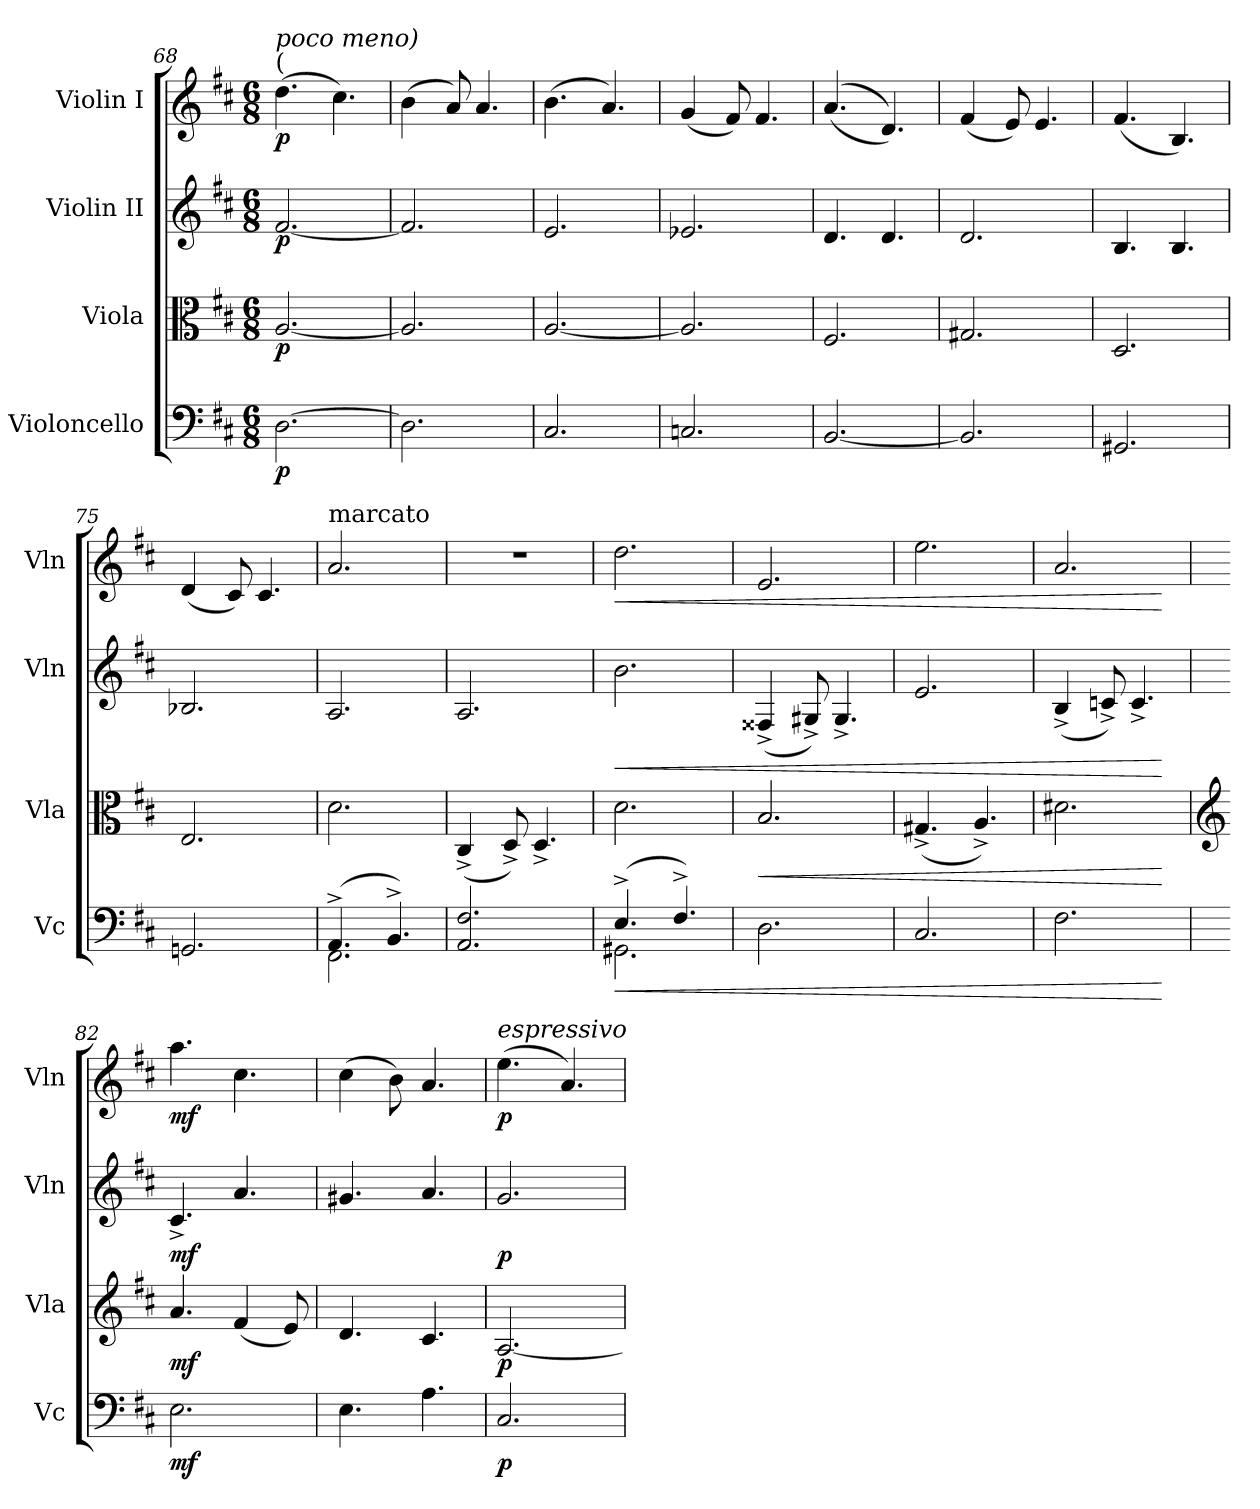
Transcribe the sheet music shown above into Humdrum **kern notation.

**kern	**dynam	**kern	**dynam	**kern	**dynam	**kern	**dynam
*part4	*part4	*part3	*part3	*part2	*part2	*part1	*part1
*staff4	*staff4	*staff3	*staff3	*staff2	*staff2	*staff1	*staff1
*I"Violoncello	*	*I"Viola	*	*I"Violin II	*	*I"Violin I	*
*I'Vc	*	*I'Vla	*	*I'Vln	*	*I'Vln	*
*clefF4	*	*clefC3	*	*clefG2	*	*clefG2	*
*k[f#c#]	*	*k[f#c#]	*	*k[f#c#]	*	*k[f#c#]	*
*M6/8	*	*M6/8	*	*M6/8	*	*M6/8	*
*MM166	*	*MM166	*	*MM166	*	*MM166	*
=68	=68	=68	=68	=68	=68	=68	=68
!	!	!	!	!	!	!LO:TX:a:t=(	!
!	!	!	!	!	!	!LO:TX:a:i:t=poco meno)	!
!	!LO:DY:b	!	!LO:DY:b	!	!LO:DY:b	!	!LO:DY:b
[2.D\	p	[2.A/	p	[2.f#/	p	(4.dd\	p
.	.	.	.	.	.	4.cc#\)	.
=69	=69	=69	=69	=69	=69	=69	=69
2.D\]	.	2.A/]	.	2.f#/]	.	(4b\	.
.	.	.	.	.	.	8a/)	.
.	.	.	.	.	.	4.a/	.
=70	=70	=70	=70	=70	=70	=70	=70
2.C#/	.	[2.A/	.	2.e/	.	(4.b\	.
.	.	.	.	.	.	4.a/)	.
=71	=71	=71	=71	=71	=71	=71	=71
2.Cn/	.	2.A/]	.	2.e-X/	.	(4g/	.
.	.	.	.	.	.	8f#/)	.
.	.	.	.	.	.	4.f#/	.
!!LO:LB:g=z
=72	=72	=72	=72	=72	=72	=72	=72
[2.BB/	.	2.F#/	.	4.d/	.	((4.a/	.
.	.	.	.	4.d/	.	4.d/))	.
=73	=73	=73	=73	=73	=73	=73	=73
2.BB/]	.	2.G#X/	.	2.d/	.	(4f#/	.
.	.	.	.	.	.	8e/)	.
.	.	.	.	.	.	4.e/	.
=74	=74	=74	=74	=74	=74	=74	=74
2.GG#X/	.	2.D/	.	4.B/	.	(4.f#/	.
.	.	.	.	4.B/	.	4.B/)	.
=75	=75	=75	=75	=75	=75	=75	=75
2.GGn/	.	2.E/	.	2.B-X/	.	(4d/	.
.	.	.	.	.	.	8c#/)	.
.	.	.	.	.	.	4.c#/	.
=76	=76	=76	=76	=76	=76	=76	=76
*^	*	*	*	*	*	*	*
!	!	!	!	!	!	!	!LO:TX:a:t=marcato	!
(4.AA^/	2.FF#\	.	2.d\	.	2.A/	.	2.a/	.
4.BB^/)	.	.	.	.	.	.	.	.
*v	*v	*	*	*	*	*	*	*
=77	=77	=77	=77	=77	=77	=77	=77
2.AA/ 2.F#/	.	(4C#^/	.	2.A/	.	2.r	.
.	.	8D^/)	.	.	.	.	.
.	.	4.D^/	.	.	.	.	.
=78	=78	=78	=78	=78	=78	=78	=78
!	!LO:HP:b	!	!	!	!LO:HP:b	!	!LO:HP:b
*^	*	*	*	*	*	*	*
(4.E^/	2.GG#X\	<	2.d\	.	2.b\	<	2.dd\	<
4.F#^/)	.	.	.	.	.	.	.	.
*v	*v	*	*	*	*	*	*	*
=79	=79	=79	=79	=79	=79	=79	=79
!	!	!	!LO:HP:b	!	!	!	!
2.D\	.	2.B/	<	(4F##X^/	.	2.e/	.
.	.	.	.	8G#X^/)	.	.	.
.	.	.	.	4.G#^/	.	.	.
=80	=80	=80	=80	=80	=80	=80	=80
2.C#/	.	(4.G#X^/	.	2.e/	.	2.ee\	.
.	.	4.A^/)	.	.	.	.	.
!!LO:PB:g=z
=81	=81	=81	=81	=81	=81	=81	=81
2.F#\	.	2.d#X\	.	(4B^/	.	2.a/	.
.	.	.	.	8cn^/)	.	.	.
.	.	.	.	4.c^/	.	.	.
.	[	.	[	.	[	.	[
=82	=82	=82	=82	=82	=82	=82	=82
*	*	*clefG2	*	*	*	*	*
!	!LO:DY:b	!	!LO:DY:b	!	!LO:DY:b	!	!LO:DY:b
2.E\	mf	4.a/	mf	4.c#^/	mf	4.aa\	mf
.	.	(4f#/	.	4.a/	.	4.cc#\	.
.	.	8e/)	.	.	.	.	.
=83	=83	=83	=83	=83	=83	=83	=83
4.E\	.	4.d/	.	4.g#X/	.	(4cc#\	.
.	.	.	.	.	.	8b\)	.
4.A\	.	4.c#/	.	4.a/	.	4.a/	.
=84	=84	=84	=84	=84	=84	=84	=84
!	!	!	!	!	!	!LO:TX:a:i:t=espressivo	!
!	!LO:DY:b	!	!LO:DY:b	!	!LO:DY:b	!	!LO:DY:b
2.C#/	p	[2.A/	p	2.g/	p	(4.ee\	p
.	.	.	.	.	.	4.a/)	.
=	=	=	=	=	=	=	=
*-	*-	*-	*-	*-	*-	*-	*-
